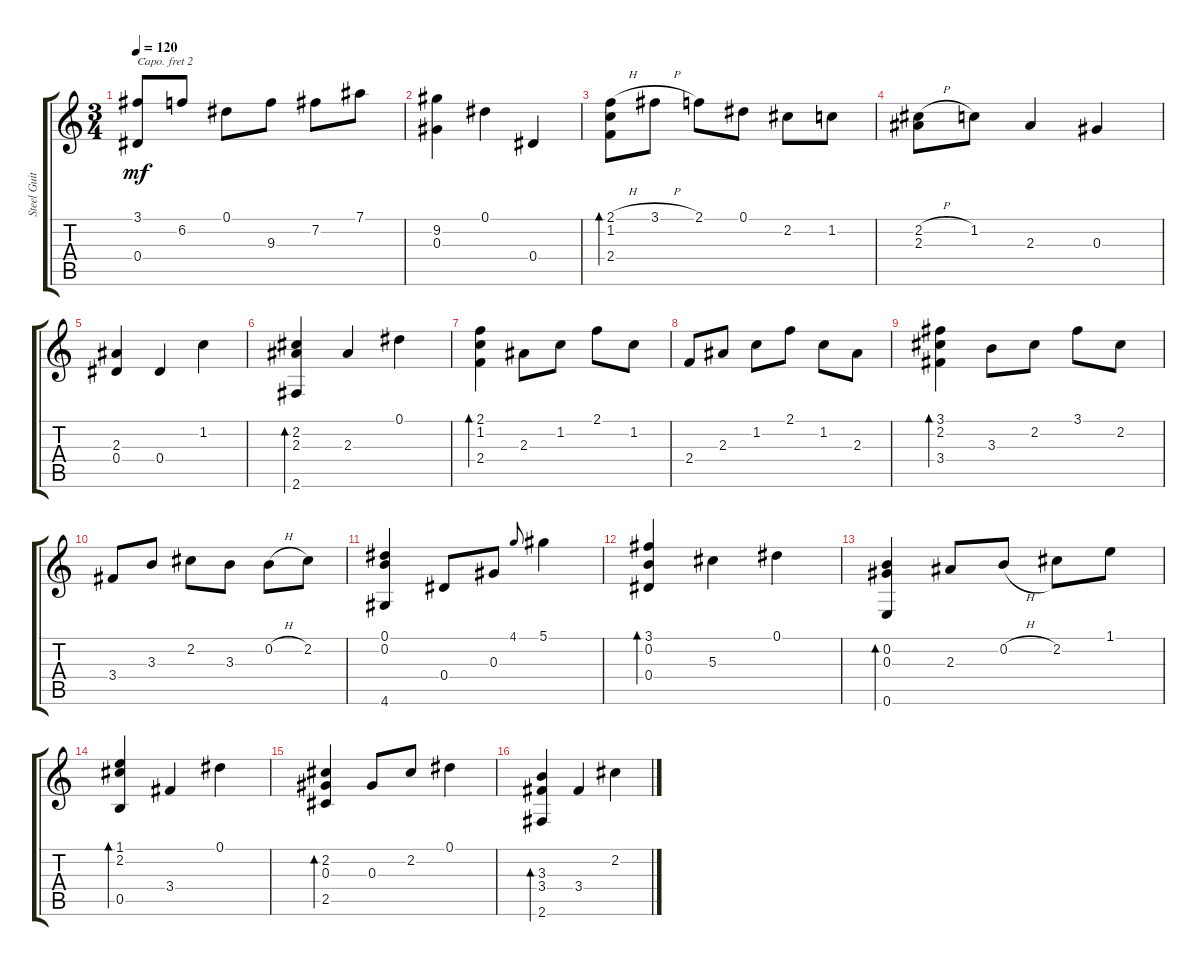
\track ("Steel Guitar" "Steel Guit") {instrument acousticguitarsteel}
\staff {score tabs}
\capo 2
\tuning (Db4 A3 Gb3 Db3 A2 D2) {hide}
\ts (3 4)
\tempo 120
\clef g2
\ks c
(3.1 0.4).8{dy mf} 6.2.8 0.1.8 9.3.8 7.2.8 7.1.8 |
(9.2 0.3).4 0.1.4 0.4.4 |
(2.1{h} 1.2 2.4).8{bd 60} 3.1{h}.8 2.1.8 0.1.8 2.2.8 1.2.8 |
(2.2{h} 2.3).8 1.2.8 2.3.4 0.3.4 |
(2.3 0.4).4 0.4.4 1.2.4 |
(2.2 2.3 2.6).4{bd 120} 2.3.4 0.1.4 |
(2.1 1.2 2.4).4{bd 120} 2.3.8 1.2.8 2.1.8 1.2.8 |
2.4.8 2.3.8 1.2.8 2.1.8 1.2.8 2.3.8 |
(3.1 2.2 3.4).4{bd 120} 3.3.8 2.2.8 3.1.8 2.2.8 |
3.4.8 3.3.8 2.2.8 3.3.8 0.2{h}.8 2.2.8 |
(0.1 0.2 4.6).4 0.4.8 0.3.8 4.1.8{gr onbeat} 5.1.4 |
(3.1 0.2 0.4).4{bd 120} 5.3.4 0.1.4 |
(0.2 0.3 0.6).4{bd 120} 2.3.8 0.2{h}.8 2.2.8 1.1.8 |
(1.1 2.2 0.5).4{bd 120} 3.4.4 0.1.4 |
(2.2 0.3 2.5).4{bd 120} 0.3.8 2.2.8 0.1.4 |
(3.3 3.4 2.6).4{bd 120} 3.4.4 2.2.4
